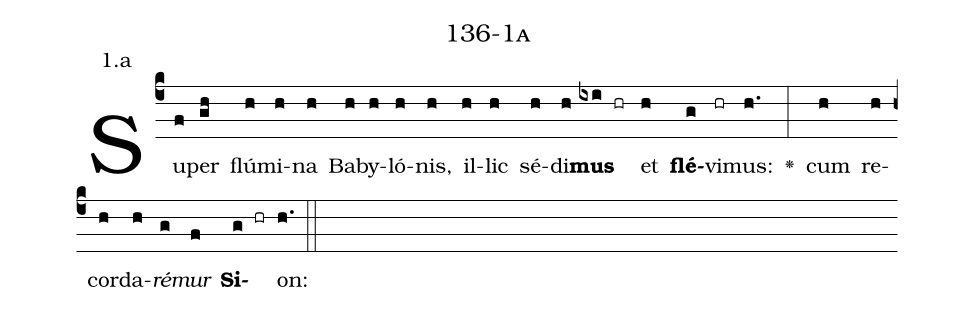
name: 136-1a;
annotation: 1.a;
%%
(c4)Su(f)per(gh) flú(h)mi(h)na(h) Ba(h)by(h)ló(h)nis,(h) il(h)lic(h) sé(h)di(h)<b>mus</b>(ixi hr) et(h) <b>flé</b>(g)vi(hr)mus:(h.) <v>\greheightstar</v>(:) cum(h) re(h)cor(h)da(h)<i>ré</i>(g)<i>mur</i>(f) <b>Si</b>(g hr)on:(h.) (::)


%E(h) u(h) o(g) u(f) a(g) e.(h.) (::)
